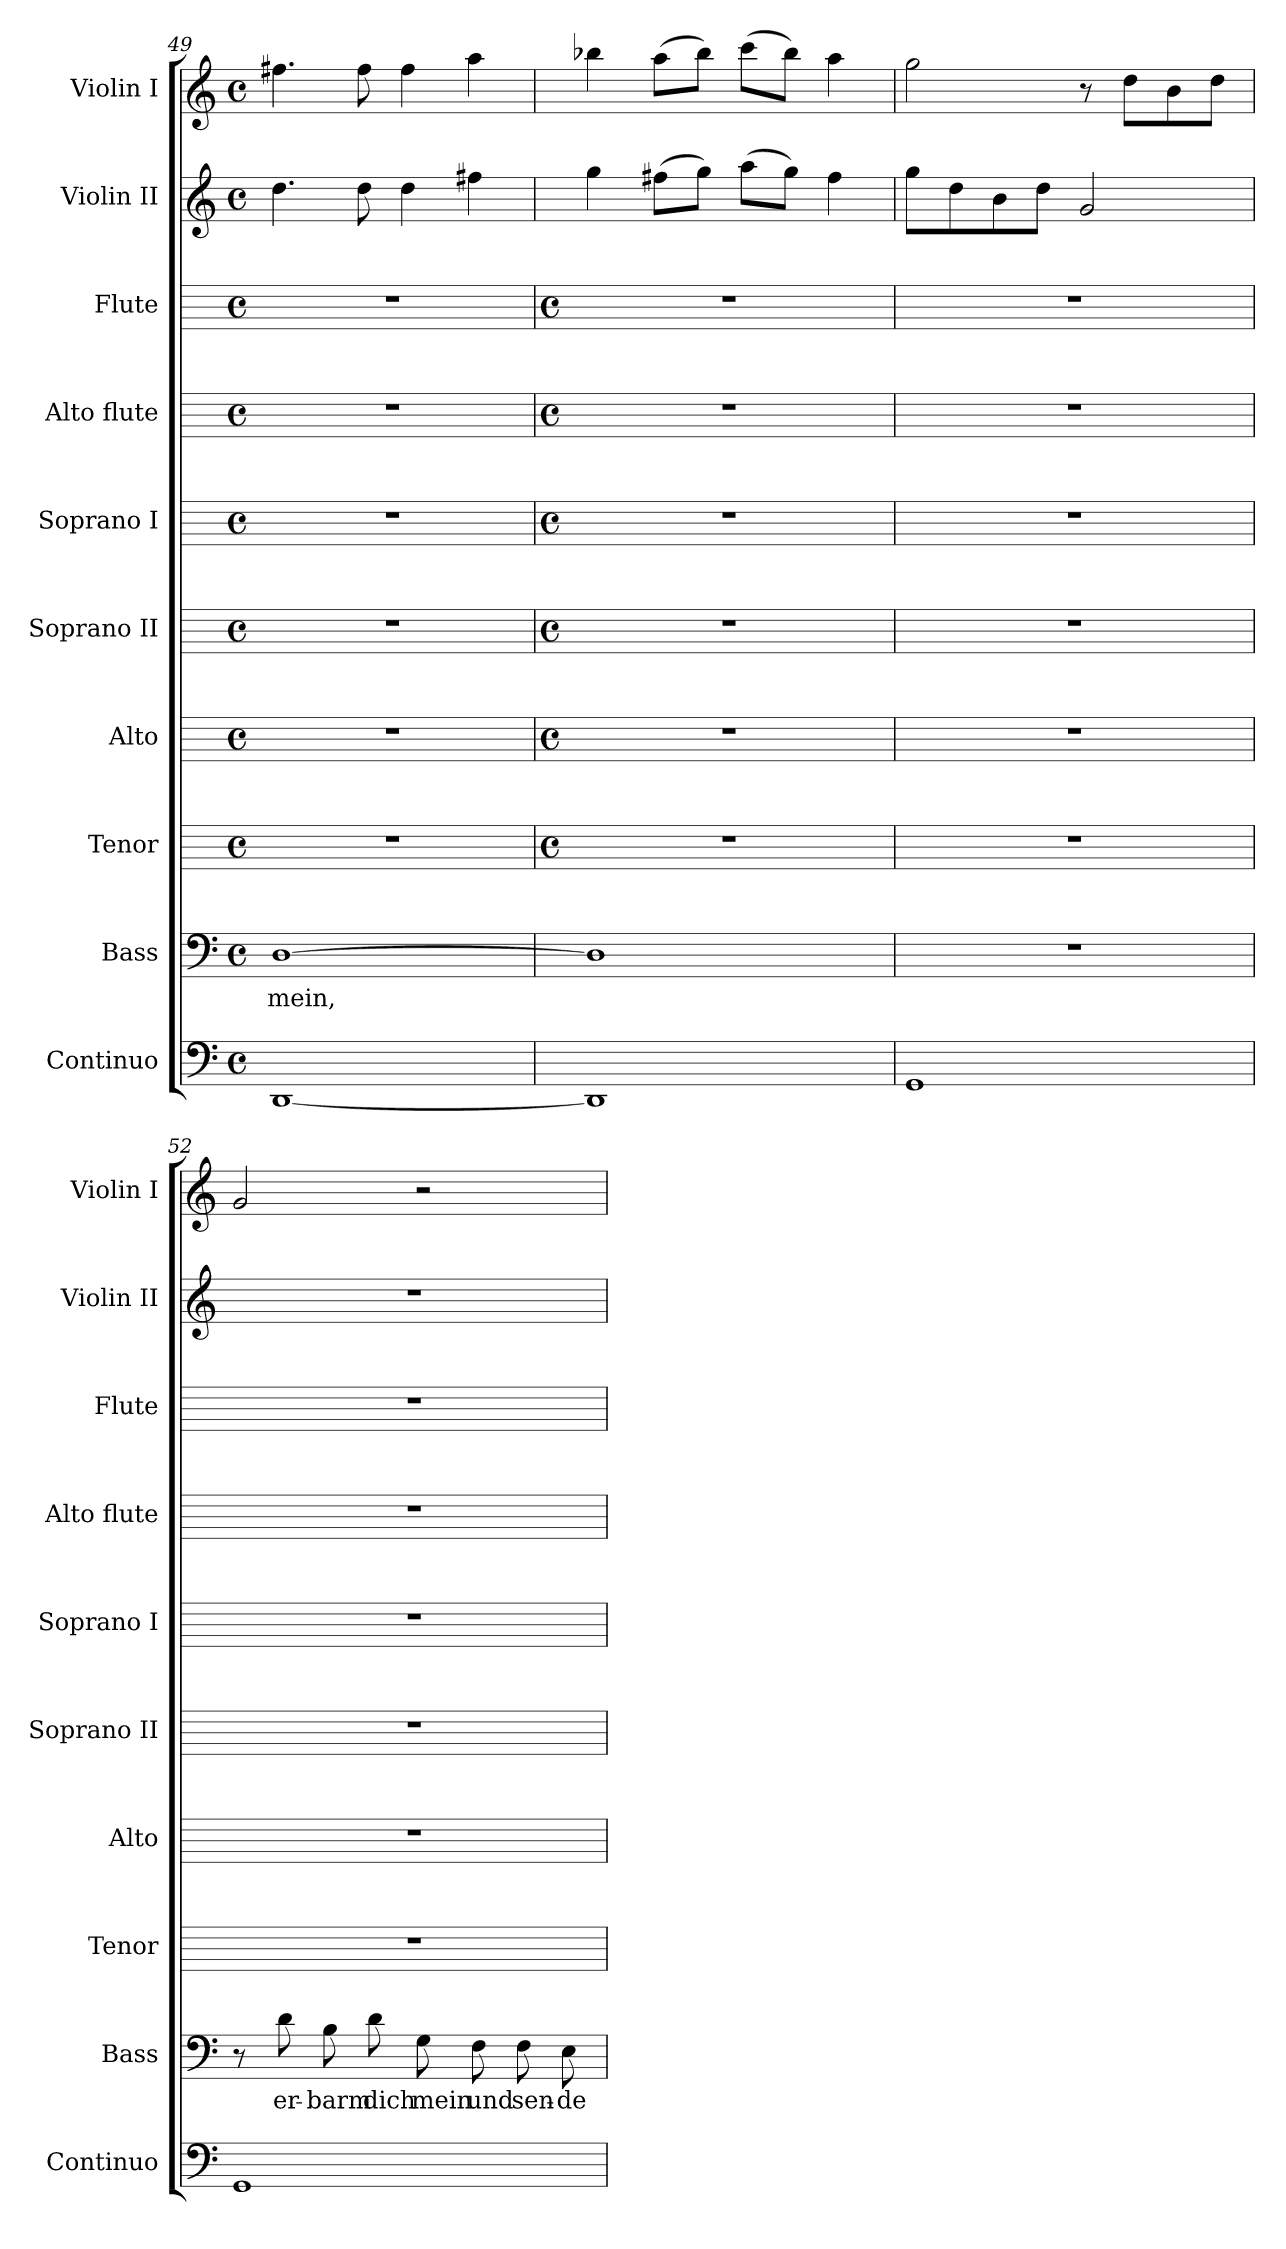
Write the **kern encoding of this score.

**kern	**kern	**text	**kern	**kern	**kern	**kern	**kern	**kern	**kern	**kern
*part10	*part9	*part9	*part8	*part7	*part6	*part5	*part4	*part3	*part2	*part1
*staff10	*staff9	*staff9	*staff8	*staff7	*staff6	*staff5	*staff4	*staff3	*staff2	*staff1
*I"Continuo	*I"Bass	*	*I"Tenor	*I"Alto	*I"Soprano II	*I"Soprano I	*I"Alto flute	*I"Flute	*I"Violin II	*I"Violin I
*I'Continuo	*I'Bass	*	*I'Tenor	*I'Alto	*I'Soprano II	*I'Soprano I	*I'Alto flute	*I'Flute	*I'Violin II	*I'Violin I
*clefF4	*clefF4	*	*	*	*	*	*	*	*clefG2	*clefG2
*k[]	*k[]	*	*	*	*	*	*	*	*k[]	*k[]
*C:	*C:	*	*	*	*	*	*	*	*C:	*C:
*M4/4	*M4/4	*	*M4/4	*M4/4	*M4/4	*M4/4	*M4/4	*M4/4	*M4/4	*M4/4
*met(c)	*met(c)	*	*met(c)	*met(c)	*met(c)	*met(c)	*met(c)	*met(c)	*met(c)	*met(c)
=49	=49	=49	=49	=49	=49	=49	=49	=49	=49	=49
!	!	!LO:LY:b	!	!	!	!	!	!	!	!
[1DD	[1D	mein,	1r	1r	1r	1r	1r	1r	4.dd	4.ff#X
.	.	.	.	.	.	.	.	.	8dd	8ff#
.	.	.	.	.	.	.	.	.	4dd	4ff#
.	.	.	.	.	.	.	.	.	4ff#X	4aa
!!LO:LB:g=z
=50	=50	=50	=50	=50	=50	=50	=50	=50	=50	=50
*	*	*	*M4/4	*M4/4	*M4/4	*M4/4	*M4/4	*M4/4	*	*
*	*	*	*met(c)	*met(c)	*met(c)	*met(c)	*met(c)	*met(c)	*	*
1DD]	1D]	.	1r	1r	1r	1r	1r	1r	4gg	4bb-X
.	.	.	.	.	.	.	.	.	(>8ff#XL	(>8aaL
.	.	.	.	.	.	.	.	.	8ggJ)	8bb-J)
.	.	.	.	.	.	.	.	.	(>8aaL	(>8cccL
.	.	.	.	.	.	.	.	.	8ggJ)	8bb-J)
.	.	.	.	.	.	.	.	.	4ff#	4aa
=51	=51	=51	=51	=51	=51	=51	=51	=51	=51	=51
1GG	1r	.	1r	1r	1r	1r	1r	1r	8ggL	2gg
.	.	.	.	.	.	.	.	.	8dd	.
.	.	.	.	.	.	.	.	.	8b	.
.	.	.	.	.	.	.	.	.	8ddJ	.
.	.	.	.	.	.	.	.	.	2g	8r
.	.	.	.	.	.	.	.	.	.	8ddL
.	.	.	.	.	.	.	.	.	.	8b
.	.	.	.	.	.	.	.	.	.	8ddJ
=52	=52	=52	=52	=52	=52	=52	=52	=52	=52	=52
1GG	8r	.	1r	1r	1r	1r	1r	1r	1r	2g
!	!	!LO:LY:b	!	!	!	!	!	!	!	!
.	8d	er-	.	.	.	.	.	.	.	.
!	!	!LO:LY:b	!	!	!	!	!	!	!	!
.	8B	-barm	.	.	.	.	.	.	.	.
!	!	!LO:LY:b	!	!	!	!	!	!	!	!
.	8d	dich	.	.	.	.	.	.	.	.
!	!	!LO:LY:b	!	!	!	!	!	!	!	!
.	8G	mein	.	.	.	.	.	.	.	2r
!	!	!LO:LY:b	!	!	!	!	!	!	!	!
.	8F	und	.	.	.	.	.	.	.	.
!	!	!LO:LY:b	!	!	!	!	!	!	!	!
.	8F	sen-	.	.	.	.	.	.	.	.
!	!	!LO:LY:b	!	!	!	!	!	!	!	!
.	8E	-de	.	.	.	.	.	.	.	.
=	=	=	=	=	=	=	=	=	=	=
*-	*-	*-	*-	*-	*-	*-	*-	*-	*-	*-
